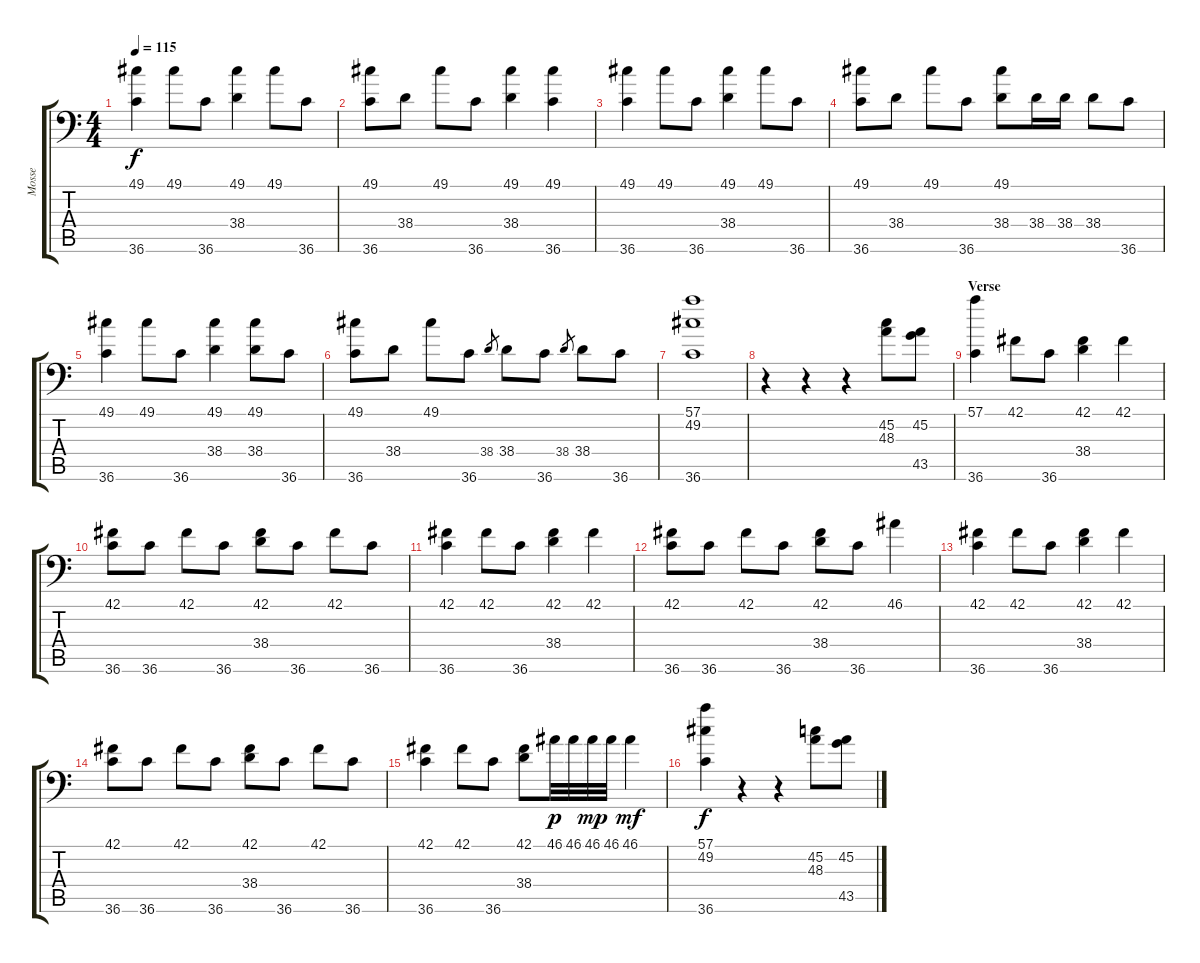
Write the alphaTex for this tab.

\track ("Mosse" "Mosse") {instrument acousticgrandpiano}
\staff {score tabs}
\tuning (C-1 C-1 C-1 C-1 C-1 C-1) {hide}
\ts (4 4)
\tempo 115
\clef f4
\ks c
(49.1 36.6).4{dy f} 49.1.8 36.6.8 (49.1 38.4).4 49.1.8 36.6.8 |
(49.1 36.6).8 38.4.8 49.1.8 36.6.8 (49.1 38.4).4 (49.1 36.6).4 |
(49.1 36.6).4 49.1.8 36.6.8 (49.1 38.4).4 49.1.8 36.6.8 |
(49.1 36.6).8 38.4.8 49.1.8 36.6.8 (49.1 38.4).8 38.4.16 38.4.16 38.4.8 36.6.8 |
(49.1 36.6).4 49.1.8 36.6.8 (49.1 38.4).4 (49.1 38.4).8 36.6.8 |
(49.1 36.6).8 38.4.8 49.1.8 36.6.8 38.4.8{gr} 38.4.8 36.6.8 38.4.8{gr} 38.4.8 36.6.8 |
(57.1 49.2 36.6).1 |
r.4 r.4 r.4 (45.2 48.3).8 (45.2 43.5).8 |
\section ("" "Verse")
(57.1 36.6).4 42.1.8 36.6.8 (42.1 38.4).4 42.1.4 |
(42.1 36.6).8 36.6.8 42.1.8 36.6.8 (42.1 38.4).8 36.6.8 42.1.8 36.6.8 |
(42.1 36.6).4 42.1.8 36.6.8 (42.1 38.4).4 42.1.4 |
(42.1 36.6).8 36.6.8 42.1.8 36.6.8 (42.1 38.4).8 36.6.8 46.1.4 |
(42.1 36.6).4 42.1.8 36.6.8 (42.1 38.4).4 42.1.4 |
(42.1 36.6).8 36.6.8 42.1.8 36.6.8 (42.1 38.4).8 36.6.8 42.1.8 36.6.8 |
(42.1 36.6).4 42.1.8 36.6.8 (42.1 38.4).8 46.1.32{dy p} 46.1.32 46.1.32{dy mp} 46.1.32 46.1.4{dy mf} |
(57.1 49.2 36.6).4{dy f} r.4 r.4 (45.2 48.3).8 (45.2 43.5).8
